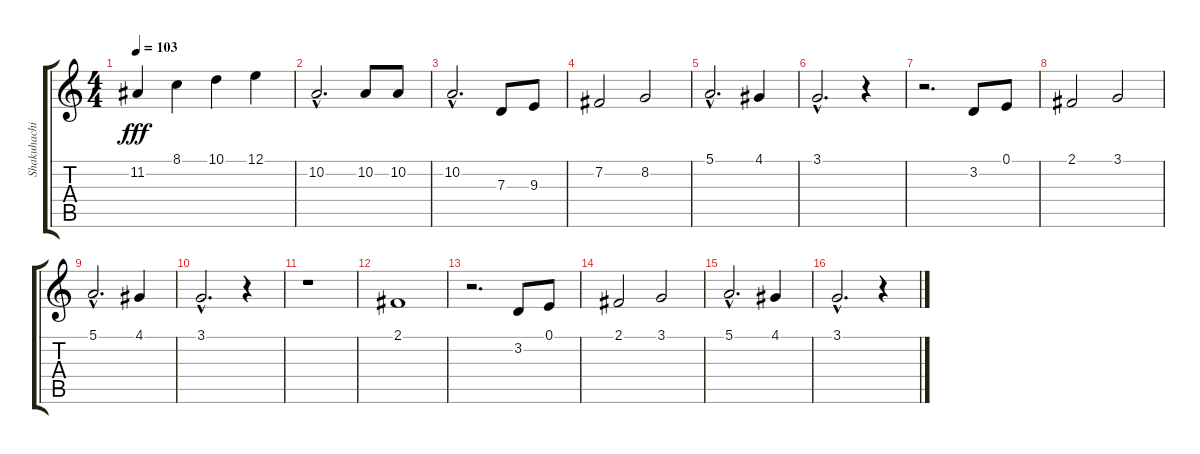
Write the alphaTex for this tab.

\track ("Shakuhachi 2" "Shakuhachi") {instrument shakuhachi}
\staff {score tabs}
\tuning (E4 B3 G3 D3 A2 E2) {hide}
\ts (4 4)
\tempo 103
\clef g2
\ks c
11.2.4{dy fff} 8.1.4 10.1.4 12.1.4 |
10.2{hac}.2{d} 10.2.8 10.2.8 |
10.2{hac}.2{d} 7.3.8 9.3.8 |
7.2.2 8.2.2 |
5.1{hac}.2{d} 4.1.4 |
3.1{hac}.2{d} r.4 |
r.2{d} 3.2.8 0.1.8 |
2.1.2 3.1.2 |
5.1{hac}.2{d} 4.1.4 |
3.1{hac}.2{d} r.4 |
r.1 |
2.1.1 |
r.2{d} 3.2.8 0.1.8 |
2.1.2 3.1.2 |
5.1{hac}.2{d} 4.1.4 |
3.1{hac}.2{d} r.4
